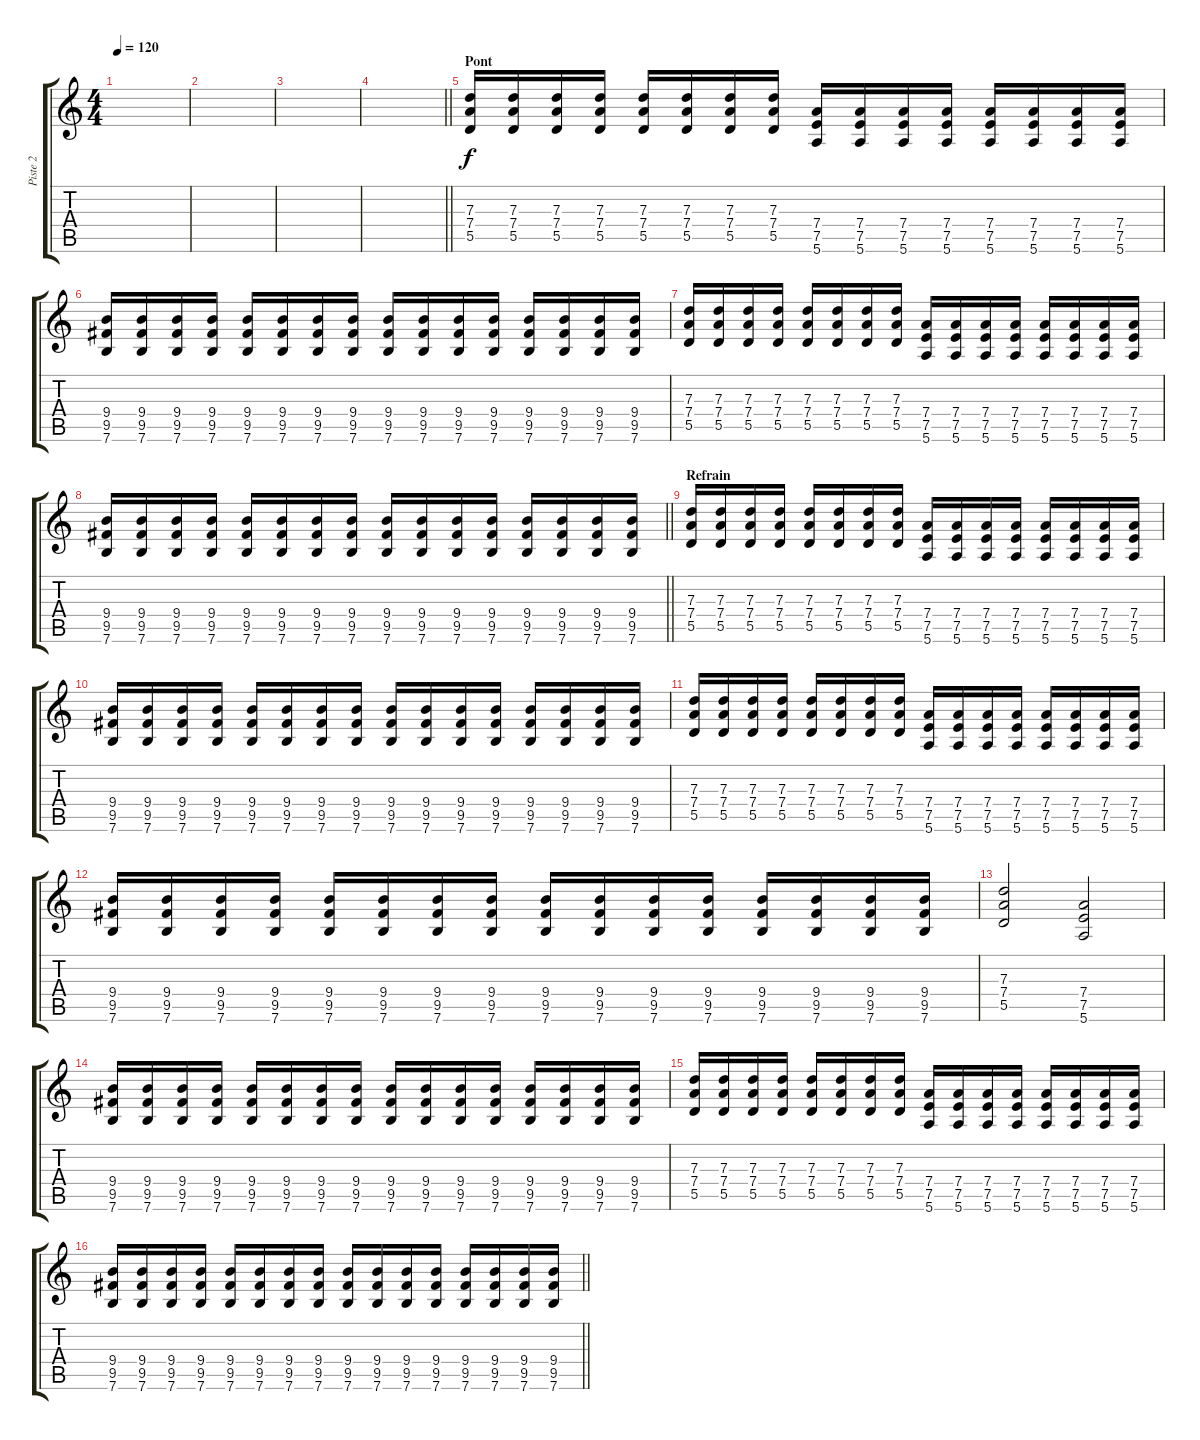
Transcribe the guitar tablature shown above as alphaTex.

\track ("Piste 2" "Piste 2") {instrument distortionguitar}
\staff {score tabs}
\tuning (E4 B3 G3 D3 A2 E2) {hide}
\ts (4 4)
\tempo 120
\clef g2
\ks c
|
|
|
\barLineRight lightlight
|
\section ("" "Pont")
(7.3 7.4 5.5).16{instrument distortionguitar} (7.3 7.4 5.5).16 (7.3 7.4 5.5).16 (7.3 7.4 5.5).16 (7.3 7.4 5.5).16 (7.3 7.4 5.5).16 (7.3 7.4 5.5).16 (7.3 7.4 5.5).16 (7.4 7.5 5.6).16 (7.4 7.5 5.6).16 (7.4 7.5 5.6).16 (7.4 7.5 5.6).16 (7.4 7.5 5.6).16 (7.4 7.5 5.6).16 (7.4 7.5 5.6).16 (7.4 7.5 5.6).16 |
(9.4 9.5 7.6).16 (9.4 9.5 7.6).16 (9.4 9.5 7.6).16 (9.4 9.5 7.6).16 (9.4 9.5 7.6).16 (9.4 9.5 7.6).16 (9.4 9.5 7.6).16 (9.4 9.5 7.6).16 (9.4 9.5 7.6).16 (9.4 9.5 7.6).16 (9.4 9.5 7.6).16 (9.4 9.5 7.6).16 (9.4 9.5 7.6).16 (9.4 9.5 7.6).16 (9.4 9.5 7.6).16 (9.4 9.5 7.6).16 |
(7.3 7.4 5.5).16 (7.3 7.4 5.5).16 (7.3 7.4 5.5).16 (7.3 7.4 5.5).16 (7.3 7.4 5.5).16 (7.3 7.4 5.5).16 (7.3 7.4 5.5).16 (7.3 7.4 5.5).16 (7.4 7.5 5.6).16 (7.4 7.5 5.6).16 (7.4 7.5 5.6).16 (7.4 7.5 5.6).16 (7.4 7.5 5.6).16 (7.4 7.5 5.6).16 (7.4 7.5 5.6).16 (7.4 7.5 5.6).16 |
\barLineRight lightlight
(9.4 9.5 7.6).16 (9.4 9.5 7.6).16 (9.4 9.5 7.6).16 (9.4 9.5 7.6).16 (9.4 9.5 7.6).16 (9.4 9.5 7.6).16 (9.4 9.5 7.6).16 (9.4 9.5 7.6).16 (9.4 9.5 7.6).16 (9.4 9.5 7.6).16 (9.4 9.5 7.6).16 (9.4 9.5 7.6).16 (9.4 9.5 7.6).16 (9.4 9.5 7.6).16 (9.4 9.5 7.6).16 (9.4 9.5 7.6).16 |
\section ("" "Refrain")
(7.3 7.4 5.5).16 (7.3 7.4 5.5).16 (7.3 7.4 5.5).16 (7.3 7.4 5.5).16 (7.3 7.4 5.5).16 (7.3 7.4 5.5).16 (7.3 7.4 5.5).16 (7.3 7.4 5.5).16 (7.4 7.5 5.6).16 (7.4 7.5 5.6).16 (7.4 7.5 5.6).16 (7.4 7.5 5.6).16 (7.4 7.5 5.6).16 (7.4 7.5 5.6).16 (7.4 7.5 5.6).16 (7.4 7.5 5.6).16 |
(9.4 9.5 7.6).16 (9.4 9.5 7.6).16 (9.4 9.5 7.6).16 (9.4 9.5 7.6).16 (9.4 9.5 7.6).16 (9.4 9.5 7.6).16 (9.4 9.5 7.6).16 (9.4 9.5 7.6).16 (9.4 9.5 7.6).16 (9.4 9.5 7.6).16 (9.4 9.5 7.6).16 (9.4 9.5 7.6).16 (9.4 9.5 7.6).16 (9.4 9.5 7.6).16 (9.4 9.5 7.6).16 (9.4 9.5 7.6).16 |
(7.3 7.4 5.5).16 (7.3 7.4 5.5).16 (7.3 7.4 5.5).16 (7.3 7.4 5.5).16 (7.3 7.4 5.5).16 (7.3 7.4 5.5).16 (7.3 7.4 5.5).16 (7.3 7.4 5.5).16 (7.4 7.5 5.6).16 (7.4 7.5 5.6).16 (7.4 7.5 5.6).16 (7.4 7.5 5.6).16 (7.4 7.5 5.6).16 (7.4 7.5 5.6).16 (7.4 7.5 5.6).16 (7.4 7.5 5.6).16 |
(9.4 9.5 7.6).16 (9.4 9.5 7.6).16 (9.4 9.5 7.6).16 (9.4 9.5 7.6).16 (9.4 9.5 7.6).16 (9.4 9.5 7.6).16 (9.4 9.5 7.6).16 (9.4 9.5 7.6).16 (9.4 9.5 7.6).16 (9.4 9.5 7.6).16 (9.4 9.5 7.6).16 (9.4 9.5 7.6).16 (9.4 9.5 7.6).16 (9.4 9.5 7.6).16 (9.4 9.5 7.6).16 (9.4 9.5 7.6).16 |
(7.3 7.4 5.5).2 (7.4 7.5 5.6).2 |
(9.4 9.5 7.6).16 (9.4 9.5 7.6).16 (9.4 9.5 7.6).16 (9.4 9.5 7.6).16 (9.4 9.5 7.6).16 (9.4 9.5 7.6).16 (9.4 9.5 7.6).16 (9.4 9.5 7.6).16 (9.4 9.5 7.6).16 (9.4 9.5 7.6).16 (9.4 9.5 7.6).16 (9.4 9.5 7.6).16 (9.4 9.5 7.6).16 (9.4 9.5 7.6).16 (9.4 9.5 7.6).16 (9.4 9.5 7.6).16 |
(7.3 7.4 5.5).16 (7.3 7.4 5.5).16 (7.3 7.4 5.5).16 (7.3 7.4 5.5).16 (7.3 7.4 5.5).16 (7.3 7.4 5.5).16 (7.3 7.4 5.5).16 (7.3 7.4 5.5).16 (7.4 7.5 5.6).16 (7.4 7.5 5.6).16 (7.4 7.5 5.6).16 (7.4 7.5 5.6).16 (7.4 7.5 5.6).16 (7.4 7.5 5.6).16 (7.4 7.5 5.6).16 (7.4 7.5 5.6).16 |
\barLineRight lightlight
(9.4 9.5 7.6).16 (9.4 9.5 7.6).16 (9.4 9.5 7.6).16 (9.4 9.5 7.6).16 (9.4 9.5 7.6).16 (9.4 9.5 7.6).16 (9.4 9.5 7.6).16 (9.4 9.5 7.6).16 (9.4 9.5 7.6).16 (9.4 9.5 7.6).16 (9.4 9.5 7.6).16 (9.4 9.5 7.6).16 (9.4 9.5 7.6).16 (9.4 9.5 7.6).16 (9.4 9.5 7.6).16 (9.4 9.5 7.6).16
